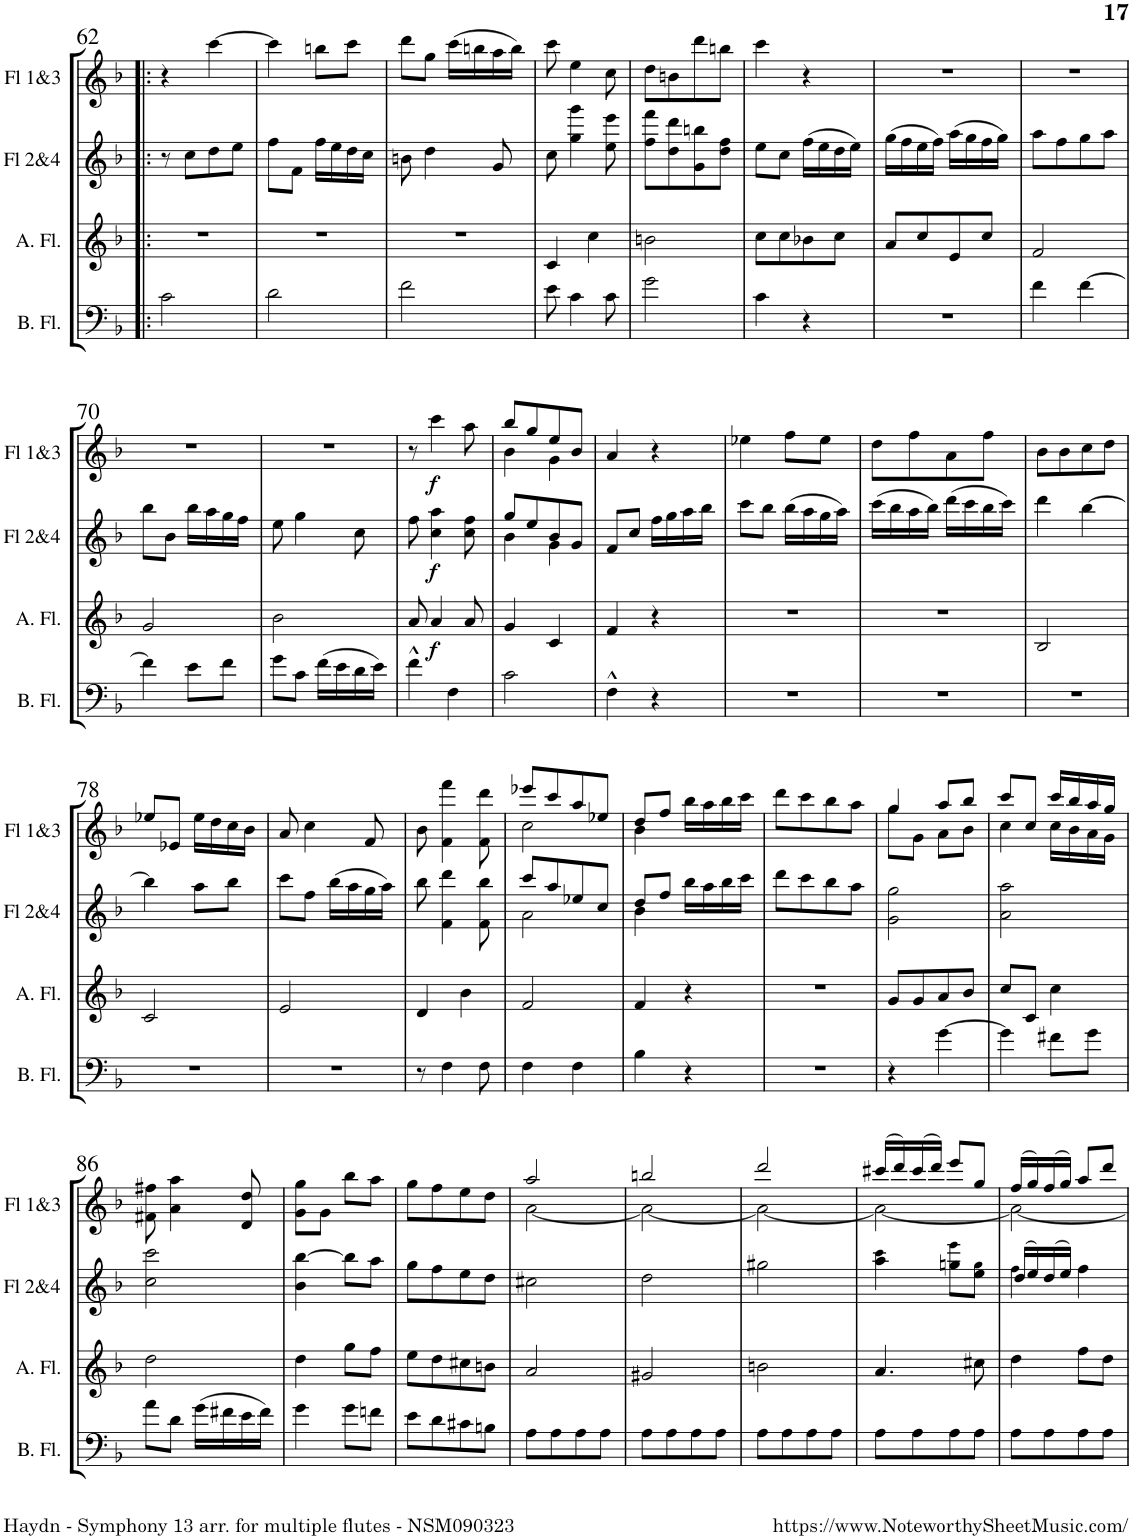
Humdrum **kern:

**kern	**kern	**dynam	**kern	**dynam	**kern	**dynam
*part4	*part3	*part3	*part2	*part2	*part1	*part1
*staff4	*staff3	*staff3	*staff2	*staff2	*staff1	*staff1
*I"Bass Flute	*I"Alto Flute	*	*I"Flutes 2&amp;4	*	*I"Flutes 1&amp;3	*
*I'B. Fl.	*I'A. Fl.	*	*I'Fl 2&amp;4	*	*I'Fl 1&amp;3	*
!!LO:PB:g=z
*clefF4	*clefG2	*	*clefG2	*	*clefG2	*
*k[b-]	*k[b-]	*	*k[b-]	*	*k[b-]	*
*M2/4	*M2/4	*	*M2/4	*	*M2/4	*
=62!|:	=62!|:	=62!|:	=62!|:	=62!|:	=62!|:	=62!|:
2c\	2r	.	8r	.	4r	.
.	.	.	8cc\L	.	.	.
.	.	.	8dd\	.	[4ccc\	.
.	.	.	8ee\J	.	.	.
=63	=63	=63	=63	=63	=63	=63
2d\	2r	.	8ff\L	.	4ccc\]	.
.	.	.	8f\J	.	.	.
.	.	.	16ff\LL	.	8bbn\L	.
.	.	.	16ee\	.	.	.
.	.	.	16dd\	.	8ccc\J	.
.	.	.	16cc\JJ	.	.	.
=64	=64	=64	=64	=64	=64	=64
2f\	2r	.	8bn\	.	8ddd\L	.
.	.	.	4dd\	.	8gg\J	.
.	.	.	.	.	(16ccc\LL	.
.	.	.	.	.	16bbn\	.
.	.	.	8g/	.	16aa\	.
.	.	.	.	.	16bb\JJ)	.
=65	=65	=65	=65	=65	=65	=65
8e\	4c/	.	8cc\	.	8ccc\	.
4c\	.	.	4gg\ 4ggg\	.	4ee\	.
.	4cc\	.	.	.	.	.
8c\	.	.	8ee\ 8eee\	.	8cc\	.
=66	=66	=66	=66	=66	=66	=66
2g\	2bn\	.	8ff\ 8fff\L	.	8dd\L	.
.	.	.	8dd\ 8ddd\	.	8bn\	.
.	.	.	8g\ 8bbn\	.	8ddd\	.
.	.	.	8dd\ 8ff\J	.	8bbn\J	.
=67	=67	=67	=67	=67	=67	=67
4c\	8cc\L	.	8ee\L	.	4ccc\	.
.	8cc\	.	8cc\J	.	.	.
4r	8b-X\	.	(16ff\LL	.	4r	.
.	.	.	16ee\	.	.	.
.	8cc\J	.	16dd\	.	.	.
.	.	.	16ee\JJ)	.	.	.
=68	=68	=68	=68	=68	=68	=68
2r	8a/L	.	(16gg\LL	.	2r	.
.	.	.	16ff\	.	.	.
.	8cc/	.	16ee\	.	.	.
.	.	.	16ff\JJ)	.	.	.
.	8e/	.	(16aa\LL	.	.	.
.	.	.	16gg\	.	.	.
.	8cc/J	.	16ff\	.	.	.
.	.	.	16gg\JJ)	.	.	.
=69	=69	=69	=69	=69	=69	=69
4f\	2f/	.	8aa\L	.	2r	.
.	.	.	8ff\	.	.	.
[4f\	.	.	8gg\	.	.	.
.	.	.	8aa\J	.	.	.
!!LO:LB:g=z
=70	=70	=70	=70	=70	=70	=70
4f\]	2g/	.	8bb-\L	.	2r	.
.	.	.	8b-\J	.	.	.
8e\L	.	.	16bb-\LL	.	.	.
.	.	.	16aa\	.	.	.
8f\J	.	.	16gg\	.	.	.
.	.	.	16ff\JJ	.	.	.
=71	=71	=71	=71	=71	=71	=71
*	*	*	*	*	*^	*
8g\L	2b-\	.	8ee\	.	2r	8ee	.
8c\J	.	.	4gg\	.	.	4gg	.
(16f\LL	.	.	.	.	.	.	.
16e\	.	.	.	.	.	.	.
16d\	.	.	8cc\	.	.	8cc	.
16e\JJ)	.	.	.	.	.	.	.
*	*	*	*	*	*v	*v	*
=72	=72	=72	=72	=72	=72	=72
4f^^\	8a/	.	8ff\	.	8r	.
!	!	!LO:DY:b	!	!LO:DY:b	!	!LO:DY:b
.	4a/	f	4cc\ 4aa\	f	4ccc\	f
4F\	.	.	.	.	.	.
.	8a/	.	8cc\ 8ff\	.	8aa\	.
=73	=73	=73	=73	=73	=73	=73
*	*	*	*^	*	*^	*
2c\	4g/	.	8gg/L	4b-\	.	8bb-/L	4b-\	.
.	.	.	8ee/	.	.	8gg/	.	.
.	4c/	.	8b-/	4g\	.	8ee/	4g\	.
.	.	.	8g/J	.	.	8b-/J	.	.
*	*	*	*v	*v	*	*	*	*
*	*	*	*	*	*v	*v	*
=74	=74	=74	=74	=74	=74	=74
4F^^\	4f/	.	8f/L	.	4a/	.
.	.	.	8cc/J	.	.	.
4r	4r	.	16ff\LL	.	4r	.
.	.	.	16gg\	.	.	.
.	.	.	16aa\	.	.	.
.	.	.	16bb-\JJ	.	.	.
=75	=75	=75	=75	=75	=75	=75
2r	2r	.	8ccc\L	.	4ee-X\	.
.	.	.	8bb-\J	.	.	.
.	.	.	(16bb-\LL	.	8ff\L	.
.	.	.	16aa\	.	.	.
.	.	.	16gg\	.	8ee-\J	.
.	.	.	16aa\JJ)	.	.	.
=76	=76	=76	=76	=76	=76	=76
2r	2r	.	(16ccc\LL	.	8dd\L	.
.	.	.	16bb-\	.	.	.
.	.	.	16aa\	.	8ff\	.
.	.	.	16bb-\JJ)	.	.	.
.	.	.	(16ddd\LL	.	8a\	.
.	.	.	16ccc\	.	.	.
.	.	.	16bb-\	.	8ff\J	.
.	.	.	16ccc\JJ)	.	.	.
=77	=77	=77	=77	=77	=77	=77
*^	*	*	*	*	*	*
2r	2B-	2B-/	.	4ddd\	.	8b-\L	.
.	.	.	.	.	.	8b-\	.
.	.	.	.	[4bb-\	.	8cc\	.
.	.	.	.	.	.	8dd\J	.
!!LO:LB:g=z
=78	=78	=78	=78	=78	=78	=78	=78
2r	2c	2c/	.	4bb-\]	.	8ee-X/L	.
.	.	.	.	.	.	8e-X/J	.
.	.	.	.	8aa\L	.	16ee-\LL	.
.	.	.	.	.	.	16dd\	.
.	.	.	.	8bb-\J	.	16cc\	.
.	.	.	.	.	.	16b-\JJ	.
=79	=79	=79	=79	=79	=79	=79	=79
2r	2e	2e/	.	8ccc\L	.	8a/	.
.	.	.	.	8ff\J	.	4cc\	.
.	.	.	.	(16bb-\LL	.	.	.
.	.	.	.	16aa\	.	.	.
.	.	.	.	16gg\	.	8f/	.
.	.	.	.	16aa\JJ)	.	.	.
*v	*v	*	*	*	*	*	*
=80	=80	=80	=80	=80	=80	=80
8r	4d/	.	8bb-\	.	8b-\	.
4F\	.	.	4f\ 4ddd\	.	4f\ 4fff\	.
.	4b-\	.	.	.	.	.
8F\	.	.	8f\ 8bb-\	.	8f\ 8ddd\	.
=81	=81	=81	=81	=81	=81	=81
*	*	*	*^	*	*^	*
4F\	2f/	.	8ccc/L	2a\	.	8eee-X/L	2cc\	.
.	.	.	8aa/	.	.	8ccc/	.	.
4F\	.	.	8ee-X/	.	.	8aa/	.	.
.	.	.	8cc/J	.	.	8ee-X/J	.	.
=82	=82	=82	=82	=82	=82	=82	=82	=82
4B-\	4f/	.	8dd/L	4b-\	.	8dd/L	4b-\	.
.	.	.	8ff/J	.	.	8ff/J	.	.
4r	4r	.	16bb-\LL	4ryy	.	16bb-\LL	4ryy	.
.	.	.	16aa\	.	.	16aa\	.	.
.	.	.	16bb-\	.	.	16bb-\	.	.
.	.	.	16ccc\JJ	.	.	16ccc\JJ	.	.
*	*	*	*v	*v	*	*	*	*
*	*	*	*	*	*v	*v	*
=83	=83	=83	=83	=83	=83	=83
2r	2r	.	8ddd\L	.	8ddd\L	.
.	.	.	8ccc\	.	8ccc\	.
.	.	.	8bb-\	.	8bb-\	.
.	.	.	8aa\J	.	8aa\J	.
=84	=84	=84	=84	=84	=84	=84
*	*	*	*	*	*^	*
4r	8g/L	.	2g\ 2gg\	.	4gg/	8gg\L	.
.	8g/	.	.	.	.	8g\J	.
[4g\	8a/	.	.	.	8aa/L	8a\L	.
.	8b-/J	.	.	.	8bb-/J	8b-\J	.
=85	=85	=85	=85	=85	=85	=85	=85
4g\]	8cc/L	.	2a\ 2aa\	.	8ccc/L	4cc\	.
.	8c/J	.	.	.	8cc/J	.	.
8f#X\L	4cc\	.	.	.	16ccc/LL	16cc\LL	.
.	.	.	.	.	16bb-/	16b-\	.
8g\J	.	.	.	.	16aa/	16a\	.
.	.	.	.	.	16gg/JJ	16g\JJ	.
*	*	*	*	*	*v	*v	*
!!LO:LB:g=z
=86	=86	=86	=86	=86	=86	=86
8a\L	2dd\	.	2cc\ 2ccc\	.	8f#X\ 8ff#X\	.
8d\J	.	.	.	.	4a\ 4aa\	.
(16g\LL	.	.	.	.	.	.
16f#X\	.	.	.	.	.	.
16e\	.	.	.	.	8d/ 8dd/	.
16f#\JJ)	.	.	.	.	.	.
=87	=87	=87	=87	=87	=87	=87
4g\	4dd\	.	4b-\ [4bb-\	.	8g\ 8gg\L	.
.	.	.	.	.	8g\J	.
8g\L	8gg\L	.	8bb-\L]	.	8bb-\L	.
8fn\J	8ff\J	.	8aa\J	.	8aa\J	.
=88	=88	=88	=88	=88	=88	=88
8e\L	8ee\L	.	8gg\L	.	8gg\L	.
8d\	8dd\	.	8ff\	.	8ff\	.
8c#X\	8cc#X\	.	8ee\	.	8ee\	.
8Bn\J	8bn\J	.	8dd\J	.	8dd\J	.
=89	=89	=89	=89	=89	=89	=89
*	*	*	*	*	*^	*
8A\L	2a/	.	2cc#X\	.	2aa/	[2a\	.
8A\	.	.	.	.	.	.	.
8A\	.	.	.	.	.	.	.
8A\J	.	.	.	.	.	.	.
=90	=90	=90	=90	=90	=90	=90	=90
8A\L	2g#X/	.	2dd\	.	2bbn/	2a\_	.
8A\	.	.	.	.	.	.	.
8A\	.	.	.	.	.	.	.
8A\J	.	.	.	.	.	.	.
=91	=91	=91	=91	=91	=91	=91	=91
8A\L	2bn\	.	2gg#X\	.	2ddd/	2a\_	.
8A\	.	.	.	.	.	.	.
8A\	.	.	.	.	.	.	.
8A\J	.	.	.	.	.	.	.
=92	=92	=92	=92	=92	=92	=92	=92
8A\L	4.a/	.	4aa\ 4ccc!\	.	(16ccc#X/LL	2a\_	.
.	.	.	.	.	16ddd/)	.	.
8A\	.	.	.	.	(16ccc#/	.	.
.	.	.	.	.	16ddd/JJ)	.	.
8A\	.	.	8ggn\ 8eee!\L	.	8eee/L	.	.
8A\J	8cc#X\	.	8ee\ 8gg!\J	.	8gg/J	.	.
=93	=93	=93	=93	=93	=93	=93	=93
*	*	*	*^	*	*	*	*
8A\L	4dd\	.	(16dd/LL	4ff!\	.	(16ff/LL	2a\_	.
.	.	.	16ee/)	.	.	16gg/)	.	.
8A\	.	.	(16dd/	.	.	(16ff/	.	.
.	.	.	16ee/JJ)	.	.	16gg/JJ)	.	.
8A\	8ff\L	.	4ff\	4ryy	.	8aa/L	.	.
8A\J	8dd\J	.	.	.	.	8ddd/J	.	.
*	*	*	*v	*v	*	*	*	*
*	*	*	*	*	*v	*v	*
=	=	=	=	=	=	=
*-	*-	*-	*-	*-	*-	*-
